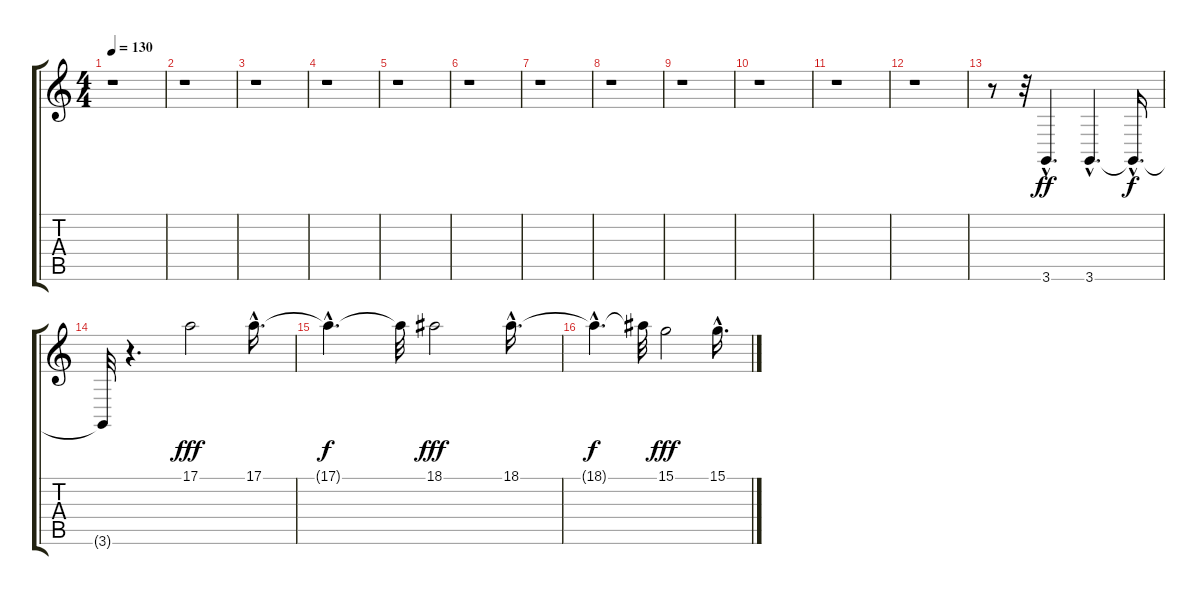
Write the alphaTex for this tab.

\track "" {instrument acousticgrandpiano}
\staff {score tabs}
\tuning (E4 B3 G3 D3 A2 E2) {hide}
\ts (4 4)
\tempo 130
\clef g2
\ks c
r.1{dy ff} |
r.1 |
r.1 |
r.1 |
r.1 |
r.1 |
r.1 |
r.1 |
r.1 |
r.1 |
r.1 |
r.1 |
r.8 r.32 3.6{hac}.4{d balance 3} 3.6{hac}.4{d} 3.6{hac t}.16{d dy f} |
3.6{t}.32 r.4{d} 17.1.2{dy fff volume 15 balance 5 instrument acousticgrandpiano} 17.1{hac}.16{d volume 15} |
17.1{hac t}.4{d dy f} 17.1{t}.32 18.1.2{dy fff volume 15} 18.1{hac}.16{d volume 15} |
18.1{hac t}.4{d dy f} 18.1{t}.32 15.1.2{dy fff volume 15} 15.1{hac}.16{d volume 15}
